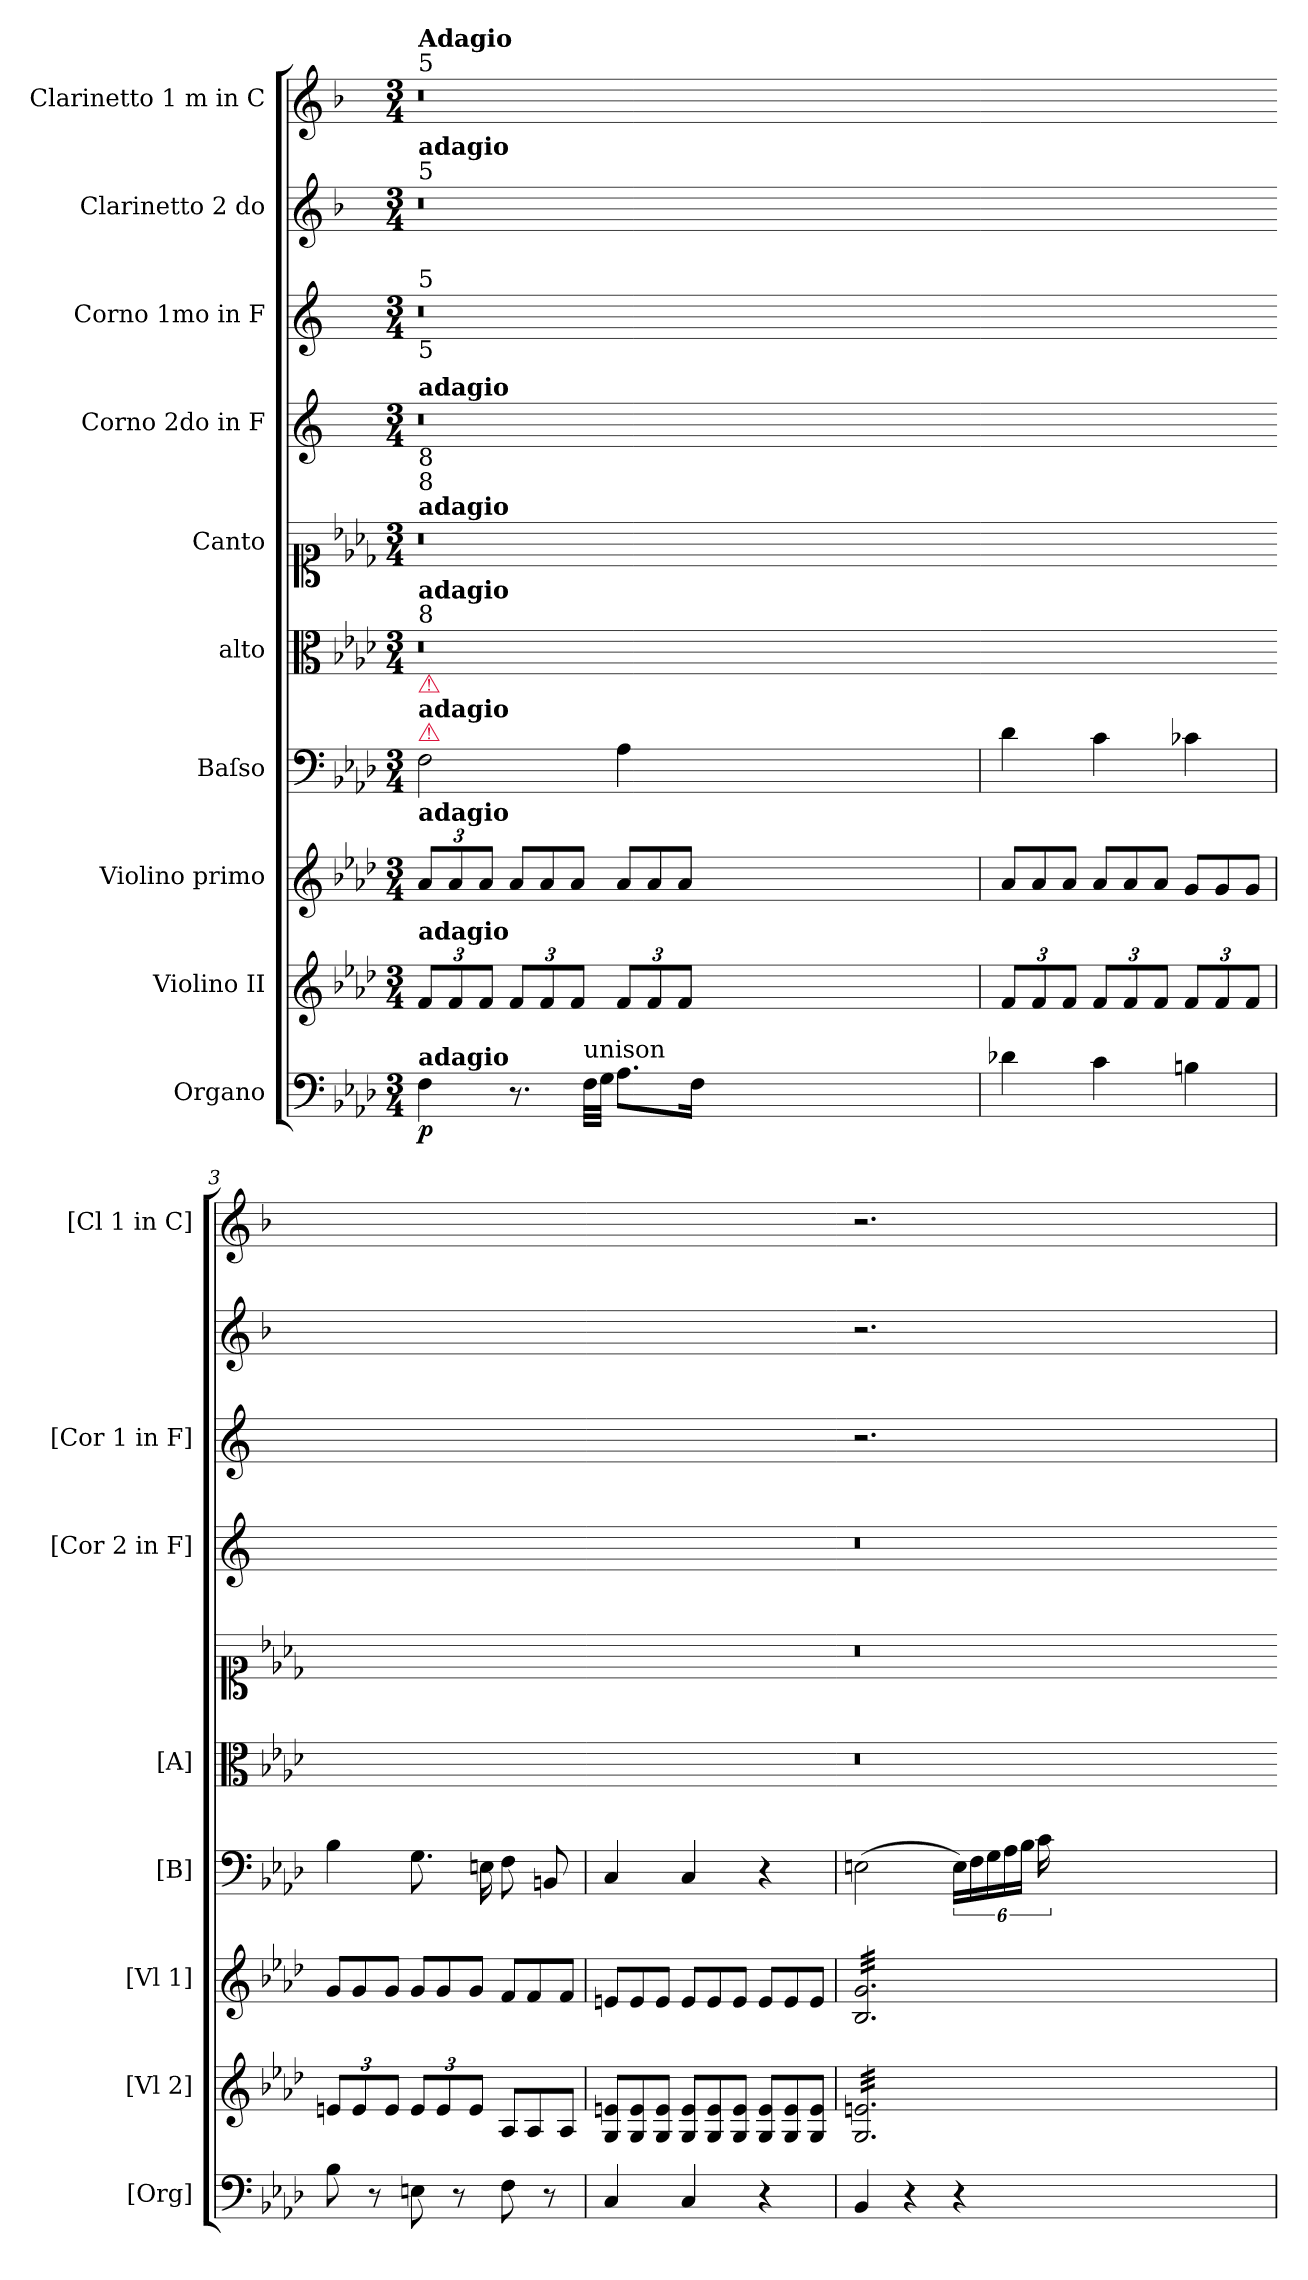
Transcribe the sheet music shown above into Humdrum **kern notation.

**kern	**dynam	**kern	**kern	**kern	**kern	**kern	**kern	**kern	**kern	**kern
*part10	*part10	*part9	*part8	*part7	*part6	*part5	*part4	*part3	*part2	*part1
*staff10	*staff10	*staff9	*staff8	*staff7	*staff6	*staff5	*staff4	*staff3	*staff2	*staff1
*I"Organo	*	*I"Violino II	*I"Violino primo	*I"Baſso	*I"alto	*I"Canto	*I"Corno 2do in F	*I"Corno 1mo in F	*I"Clarinetto 2 do	*I"Clarinetto 1 m in C
*I'[Org]	*	*I'[Vl 2]	*I'[Vl 1]	*I'[B]	*I'[A]	*	*I'[Cor 2 in F]	*I'[Cor 1 in F]	*	*I'[Cl 1 in C]
*clefF4	*	*clefG2	*clefG2	*clefF4	*clefC3	*clefC1	*clefG2	*clefG2	*clefG2	*clefG2
*	*	*	*	*	*	*	*ITrd4c7	*ITrd4c7	*	*
*k[b-e-a-d-]	*	*k[b-e-a-d-]	*k[b-e-a-d-]	*k[b-e-a-d-]	*k[b-e-a-d-]	*k[b-e-a-d-]	*k[b-]	*k[b-]	*k[b-]	*k[b-]
*M3/4	*	*M3/4	*M3/4	*M3/4	*M3/4	*M3/4	*M3/4	*M3/4	*M3/4	*M3/4
=1	=1	=1	=1	=1	=1	=1	=1	=1	=1	=1
!	!	!	!	!	!	!	!	!	!	!LO:TX:a:t=5
!	!	!	!	!	!	!	!	!	!	!LO:TX:a:B:t=Adagio
!	!	!	!	!	!	!	!	!	!LO:TX:a:t=5	!
!	!	!	!	!	!	!	!	!	!LO:TX:a:B:t=adagio	!
!	!	!	!	!	!	!	!	!LO:TX:a:t=5	!	!
!	!	!	!	!	!	!	!	!LO:TX:b:t=5	!	!
!	!	!	!	!	!	!	!LO:TX:a:B:t=adagio	!	!	!
!	!	!	!	!	!	!	!LO:TX:b:t=8	!	!	!
!	!	!	!	!	!	!LO:TX:a:B:t=adagio	!	!	!	!
!	!	!	!	!	!	!LO:TX:a:t=8	!	!	!	!
!	!	!	!	!	!LO:TX:a:t=8	!	!	!	!	!
!	!	!	!	!	!LO:TX:a:B:t=adagio	!	!	!	!	!
!	!	!	!	!LO:TX:a:color=crimson:t=⚠	!	!	!	!	!	!
!	!	!	!	!LO:TX:a:B:t=adagio	!	!	!	!	!	!
!	!	!	!	!LO:TX:a:color=crimson:t=⚠	!	!	!	!	!	!
!	!	!	!LO:TX:a:B:t=adagio	!	!	!	!	!	!	!
!	!	!LO:TX:a:B:t=adagio	!	!	!	!	!	!	!	!
!LO:TX:a:B:t=adagio	!	!	!	!	!	!	!	!	!	!
!	!LO:DY:b	!	!	!	!	!	!	!	!	!
4F\	p	12f/L	12a-/L	2F\	0.r	0.r	0.r	0.r	0.r	0.r
.	.	12f/	12a-/	.	.	.	.	.	.	.
.	.	12f/J	12a-/J	.	.	.	.	.	.	.
*	*	*	*Xtuplet	*	*	*	*	*	*	*
8.r	.	12f/L	12a-/L	.	.	.	.	.	.	.
.	.	12f/	12a-/	.	.	.	.	.	.	.
.	.	12f/J	12a-/J	.	.	.	.	.	.	.
!LO:TX:a:t=unison	!	!	!	!	!	!	!	!	!	!
32F\LLL	.	.	.	.	.	.	.	.	.	.
32G\JJJ	.	.	.	.	.	.	.	.	.	.
8.A-\L	.	12f/L	12a-/L	4A-\	.	.	.	.	.	.
.	.	12f/	12a-/	.	.	.	.	.	.	.
.	.	12f/J	12a-/J	.	.	.	.	.	.	.
16F\Jk	.	.	.	.	.	.	.	.	.	.
0ryy	.	0ryy	0ryy	0ryy	.	.	.	.	.	.
4ryy	.	4ryy	4ryy	4ryy	.	.	.	.	.	.
=2	=2-	=2	=2	=2	=2-	=2-	=2-	=2-	=2-	=2-
4d-X\	.	12f/L	12a-/L	4d-\	2.ryy	2.ryy	2.ryy	2.ryy	2.ryy	2.ryy
.	.	12f/	12a-/	.	.	.	.	.	.	.
.	.	12f/J	12a-/J	.	.	.	.	.	.	.
4c\	.	12f/L	12a-/L	4c\	.	.	.	.	.	.
.	.	12f/	12a-/	.	.	.	.	.	.	.
.	.	12f/J	12a-/J	.	.	.	.	.	.	.
4Bn\	.	12f/L	12g/L	4c-X\	.	.	.	.	.	.
.	.	12f/	12g/	.	.	.	.	.	.	.
.	.	12f/J	12g/J	.	.	.	.	.	.	.
=3	=3-	=3	=3	=3	=3-	=3-	=3-	=3-	=3-	=3-
8B-\	.	12en/L	12g/L	4B-\	2.ryy	2.ryy	2.ryy	2.ryy	2.ryy	2.ryy
.	.	12e/	12g/	.	.	.	.	.	.	.
8r	.	.	.	.	.	.	.	.	.	.
.	.	12e/J	12g/J	.	.	.	.	.	.	.
8En\	.	12e/L	12g/L	8.G\	.	.	.	.	.	.
.	.	12e/	12g/	.	.	.	.	.	.	.
8r	.	.	.	.	.	.	.	.	.	.
.	.	12e/J	12g/J	.	.	.	.	.	.	.
.	.	.	.	16En\	.	.	.	.	.	.
*	*	*Xtuplet	*	*	*	*	*	*	*	*
8F\	.	12A-/L	12f/L	8F\	.	.	.	.	.	.
.	.	12A-/	12f/	.	.	.	.	.	.	.
8r	.	.	.	8BBn/	.	.	.	.	.	.
.	.	12A-/J	12f/J	.	.	.	.	.	.	.
=4	=4-	=4	=4	=4	=4-	=4-	=4-	=4-	=4-	=4-
4C/	.	12G/ 12en/L	12en/L	4C/	2.ryy	2.ryy	2.ryy	2.ryy	2.ryy	2.ryy
.	.	12G/ 12e/	12e/	.	.	.	.	.	.	.
.	.	12G/ 12e/J	12e/J	.	.	.	.	.	.	.
4C/	.	12G/ 12e/L	12e/L	4C/	.	.	.	.	.	.
.	.	12G/ 12e/	12e/	.	.	.	.	.	.	.
.	.	12G/ 12e/J	12e/J	.	.	.	.	.	.	.
4r	.	12G/ 12e/L	12e/L	4r	.	.	.	.	.	.
.	.	12G/ 12e/	12e/	.	.	.	.	.	.	.
.	.	12G/ 12e/J	12e/J	.	.	.	.	.	.	.
=5	=5-	=5	=5	=5	=5-	=5-	=5-	=5-	=5-	=5-
*	*	*tremolo	*	*	*	*	*	*	*	*
*	*	*	*tremolo	*	*	*	*	*	*	*
4BB-/	.	32G/ 32en/LLL	32B-/ 32g/LLL	(2En\	0.r	0.r	0.r	2.r	2.r	2.r
.	.	32G/ 32en/	32B-/ 32g/	.	.	.	.	.	.	.
.	.	32G/ 32en/	32B-/ 32g/	.	.	.	.	.	.	.
.	.	32G/ 32en/	32B-/ 32g/	.	.	.	.	.	.	.
.	.	32G/ 32en/	32B-/ 32g/	.	.	.	.	.	.	.
.	.	32G/ 32en/	32B-/ 32g/	.	.	.	.	.	.	.
.	.	32G/ 32en/	32B-/ 32g/	.	.	.	.	.	.	.
.	.	32G/ 32en/	32B-/ 32g/	.	.	.	.	.	.	.
4r	.	32G/ 32en/	32B-/ 32g/	.	.	.	.	.	.	.
.	.	32G/ 32en/	32B-/ 32g/	.	.	.	.	.	.	.
.	.	32G/ 32en/	32B-/ 32g/	.	.	.	.	.	.	.
.	.	32G/ 32en/	32B-/ 32g/	.	.	.	.	.	.	.
.	.	32G/ 32en/	32B-/ 32g/	.	.	.	.	.	.	.
.	.	32G/ 32en/	32B-/ 32g/	.	.	.	.	.	.	.
.	.	32G/ 32en/	32B-/ 32g/	.	.	.	.	.	.	.
.	.	32G/ 32en/	32B-/ 32g/	.	.	.	.	.	.	.
4r	.	32G/ 32en/	32B-/ 32g/	24E\LL)	.	.	.	.	.	.
.	.	32G/ 32en/	32B-/ 32g/	.	.	.	.	.	.	.
.	.	.	.	24F\	.	.	.	.	.	.
.	.	32G/ 32en/	32B-/ 32g/	.	.	.	.	.	.	.
.	.	.	.	24G\	.	.	.	.	.	.
.	.	32G/ 32en/	32B-/ 32g/	.	.	.	.	.	.	.
.	.	32G/ 32en/	32B-/ 32g/	24A-\	.	.	.	.	.	.
.	.	32G/ 32en/	32B-/ 32g/	.	.	.	.	.	.	.
.	.	.	.	24B-\JJ	.	.	.	.	.	.
.	.	32G/ 32en/	32B-/ 32g/	.	.	.	.	.	.	.
.	.	.	.	24c\	.	.	.	.	.	.
.	.	32G/ 32en/JJJ	32B-/ 32g/JJJ	.	.	.	.	.	.	.
*	*	*	*Xtremolo	*	*	*	*	*	*	*
*	*	*Xtremolo	*	*	*	*	*	*	*	*
0ryy	.	0ryy	0ryy	0ryy	.	.	.	0ryy	0ryy	0ryy
4ryy	.	4ryy	4ryy	4ryy	.	.	.	4ryy	4ryy	4ryy
=	=	=	=	=	=-	=-	=-	=	=	=
*-	*-	*-	*-	*-	*-	*-	*-	*-	*-	*-
